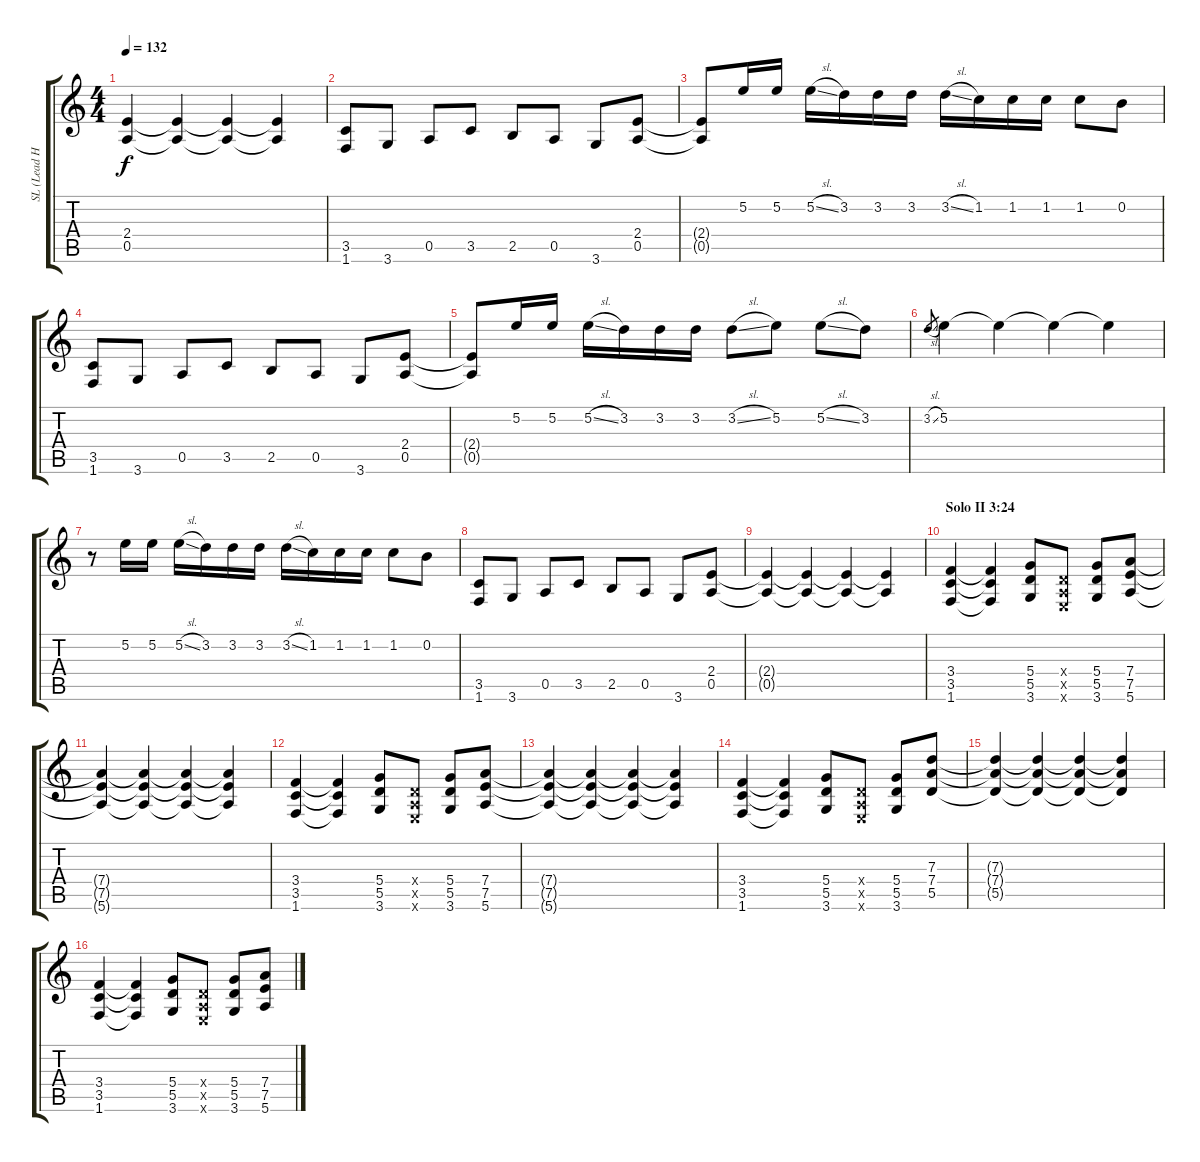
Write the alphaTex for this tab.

\track ("SL (Lead Harmony)" "SL (Lead H") {instrument distortionguitar}
\staff {score tabs}
\tuning (E4 B3 G3 D3 A2 E2) {hide}
\ts (4 4)
\tempo 132
\clef g2
\ks c
(2.4{t} 0.5{t}).4{dy f} (2.4{t} 0.5{t}).4 (2.4{t} 0.5{t}).4 (2.4{t} 0.5{t}).4 |
(3.5 1.6).8 3.6.8 0.5.8 3.5.8 2.5.8 0.5.8 3.6.8 (2.4 0.5).8 |
(2.4{t} 0.5{t}).8 5.2.16 5.2.16 5.2{sl}.16 3.2.16 3.2.16 3.2.16 3.2{sl}.16 1.2.16 1.2.16 1.2.16 1.2.8 0.2.8 |
(3.5 1.6).8 3.6.8 0.5.8 3.5.8 2.5.8 0.5.8 3.6.8 (2.4 0.5).8 |
(2.4{t} 0.5{t}).8 5.2.16 5.2.16 5.2{sl}.16 3.2.16 3.2.16 3.2.16 3.2{sl}.8 5.2.8 5.2{sl}.8 3.2.8 |
3.2{sl}.8{gr} 5.2.4 5.2{t}.4 5.2{t}.4 5.2{t}.4 |
r.8 5.2.16 5.2.16 5.2{sl}.16 3.2.16 3.2.16 3.2.16 3.2{sl}.16 1.2.16 1.2.16 1.2.16 1.2.8 0.2.8 |
(3.5 1.6).8 3.6.8 0.5.8 3.5.8 2.5.8 0.5.8 3.6.8 (2.4 0.5).8 |
(2.4{t} 0.5{t}).4 (2.4{t} 0.5{t}).4 (2.4{t} 0.5{t}).4 (2.4{t} 0.5{t}).4 |
\section ("" "Solo II 3:24")
(3.4 3.5 1.6).4 (3.4{t} 3.5{t} 1.6{t}).4 (5.4 5.5 3.6).8 (0.4{x} 0.5{x} 0.6{x}).8 (5.4 5.5 3.6).8 (7.4 7.5 5.6).8 |
(7.4{t} 7.5{t} 5.6{t}).4 (7.4{t} 7.5{t} 5.6{t}).4 (7.4{t} 7.5{t} 5.6{t}).4 (7.4{t} 7.5{t} 5.6{t}).4 |
(3.4 3.5 1.6).4 (3.4{t} 3.5{t} 1.6{t}).4 (5.4 5.5 3.6).8 (0.4{x} 0.5{x} 0.6{x}).8 (5.4 5.5 3.6).8 (7.4 7.5 5.6).8 |
(7.4{t} 7.5{t} 5.6{t}).4 (7.4{t} 7.5{t} 5.6{t}).4 (7.4{t} 7.5{t} 5.6{t}).4 (7.4{t} 7.5{t} 5.6{t}).4 |
(3.4 3.5 1.6).4 (3.4{t} 3.5{t} 1.6{t}).4 (5.4 5.5 3.6).8 (0.4{x} 0.5{x} 0.6{x}).8 (5.4 5.5 3.6).8 (7.3 7.4 5.5).8 |
(7.3{t} 7.4{t} 5.5{t}).4 (7.3{t} 7.4{t} 5.5{t}).4 (7.3{t} 7.4{t} 5.5{t}).4 (7.3{t} 7.4{t} 5.5{t}).4 |
(3.4 3.5 1.6).4 (3.4{t} 3.5{t} 1.6{t}).4 (5.4 5.5 3.6).8 (0.4{x} 0.5{x} 0.6{x}).8 (5.4 5.5 3.6).8 (7.4 7.5 5.6).8
